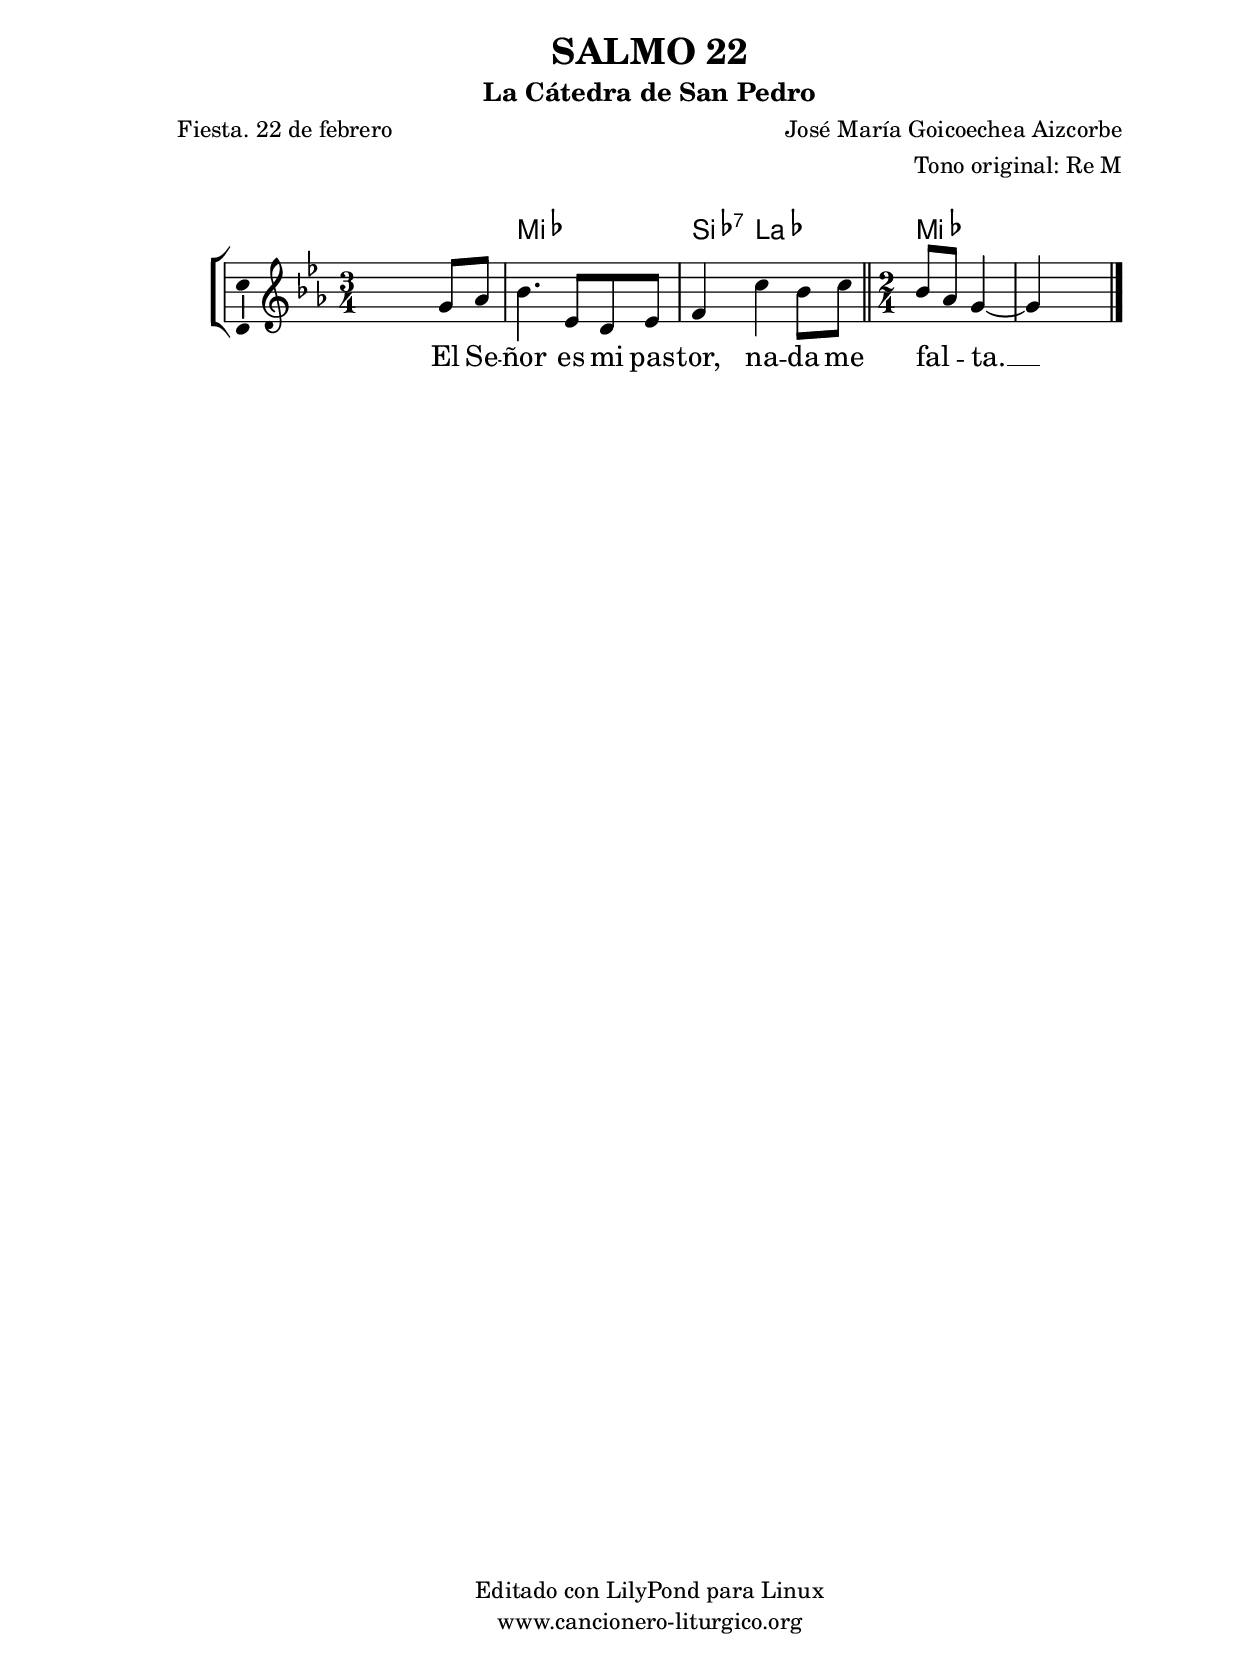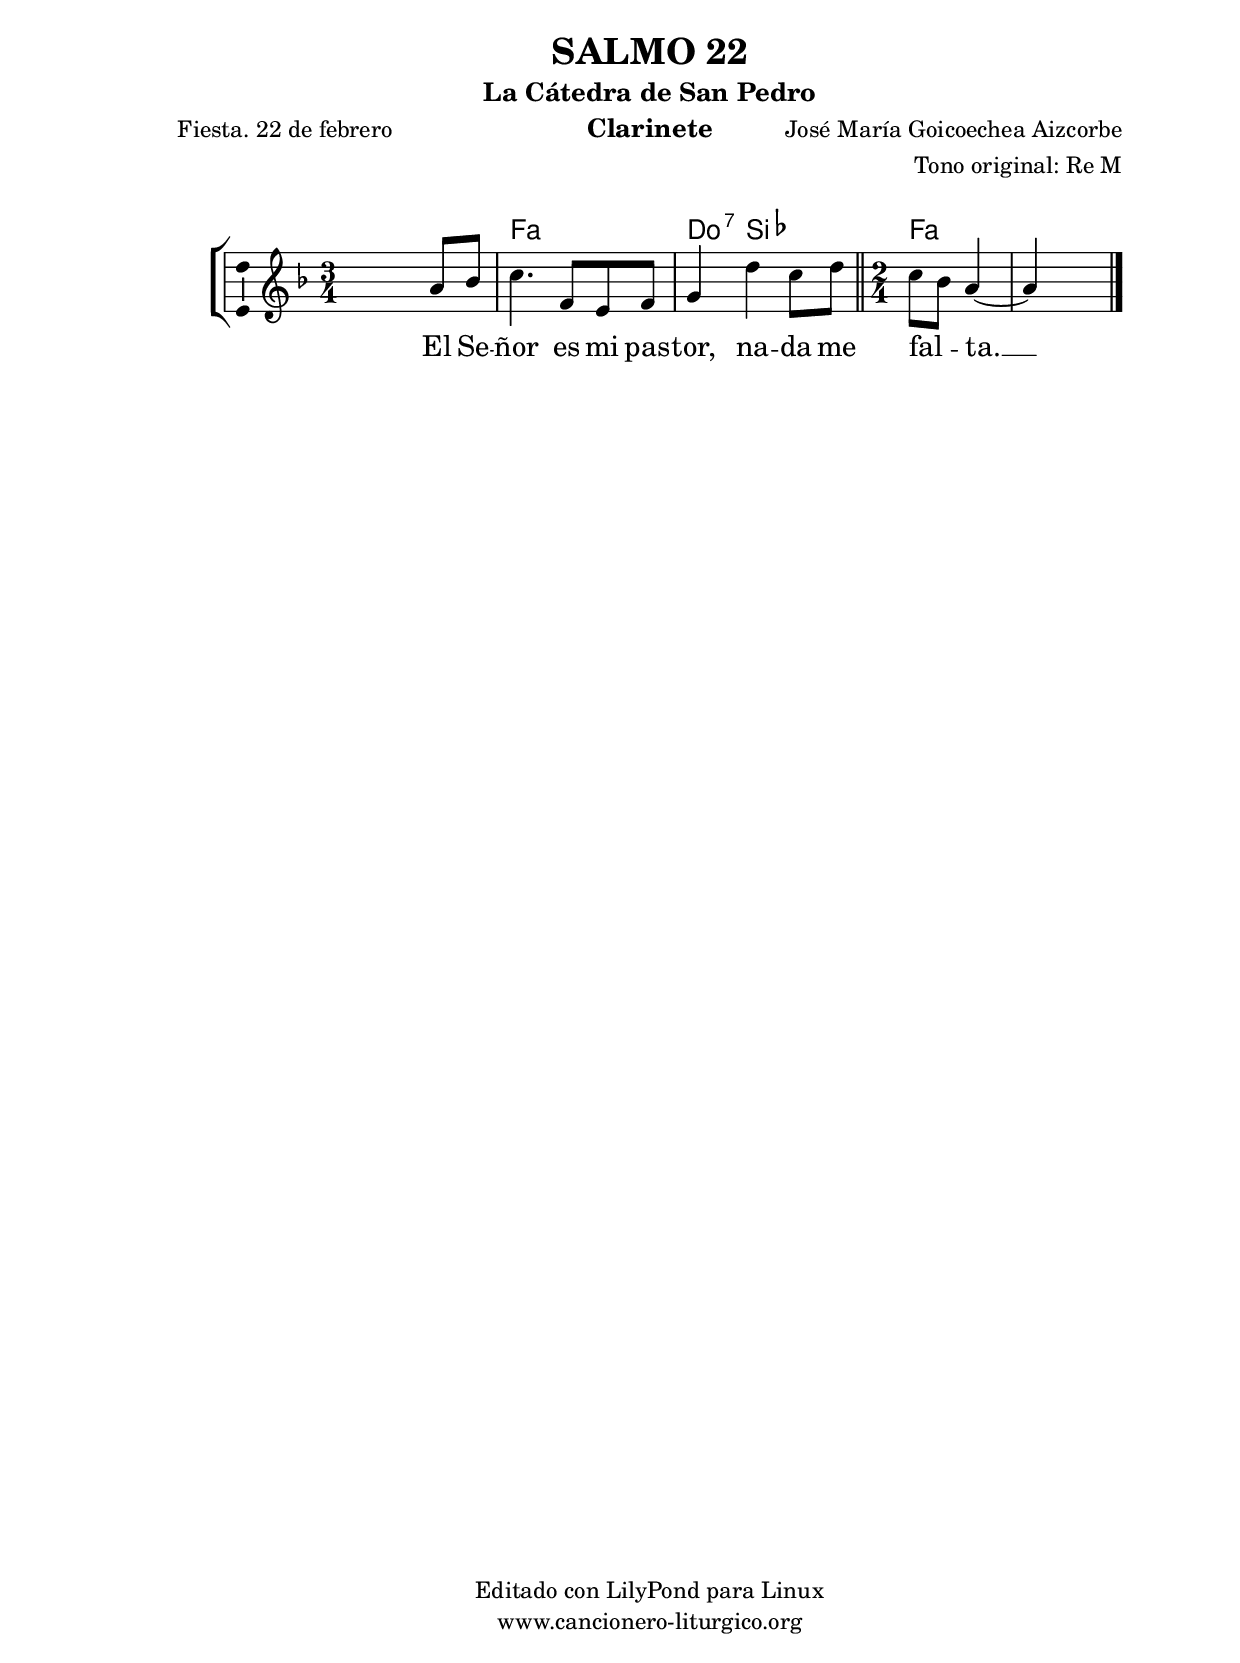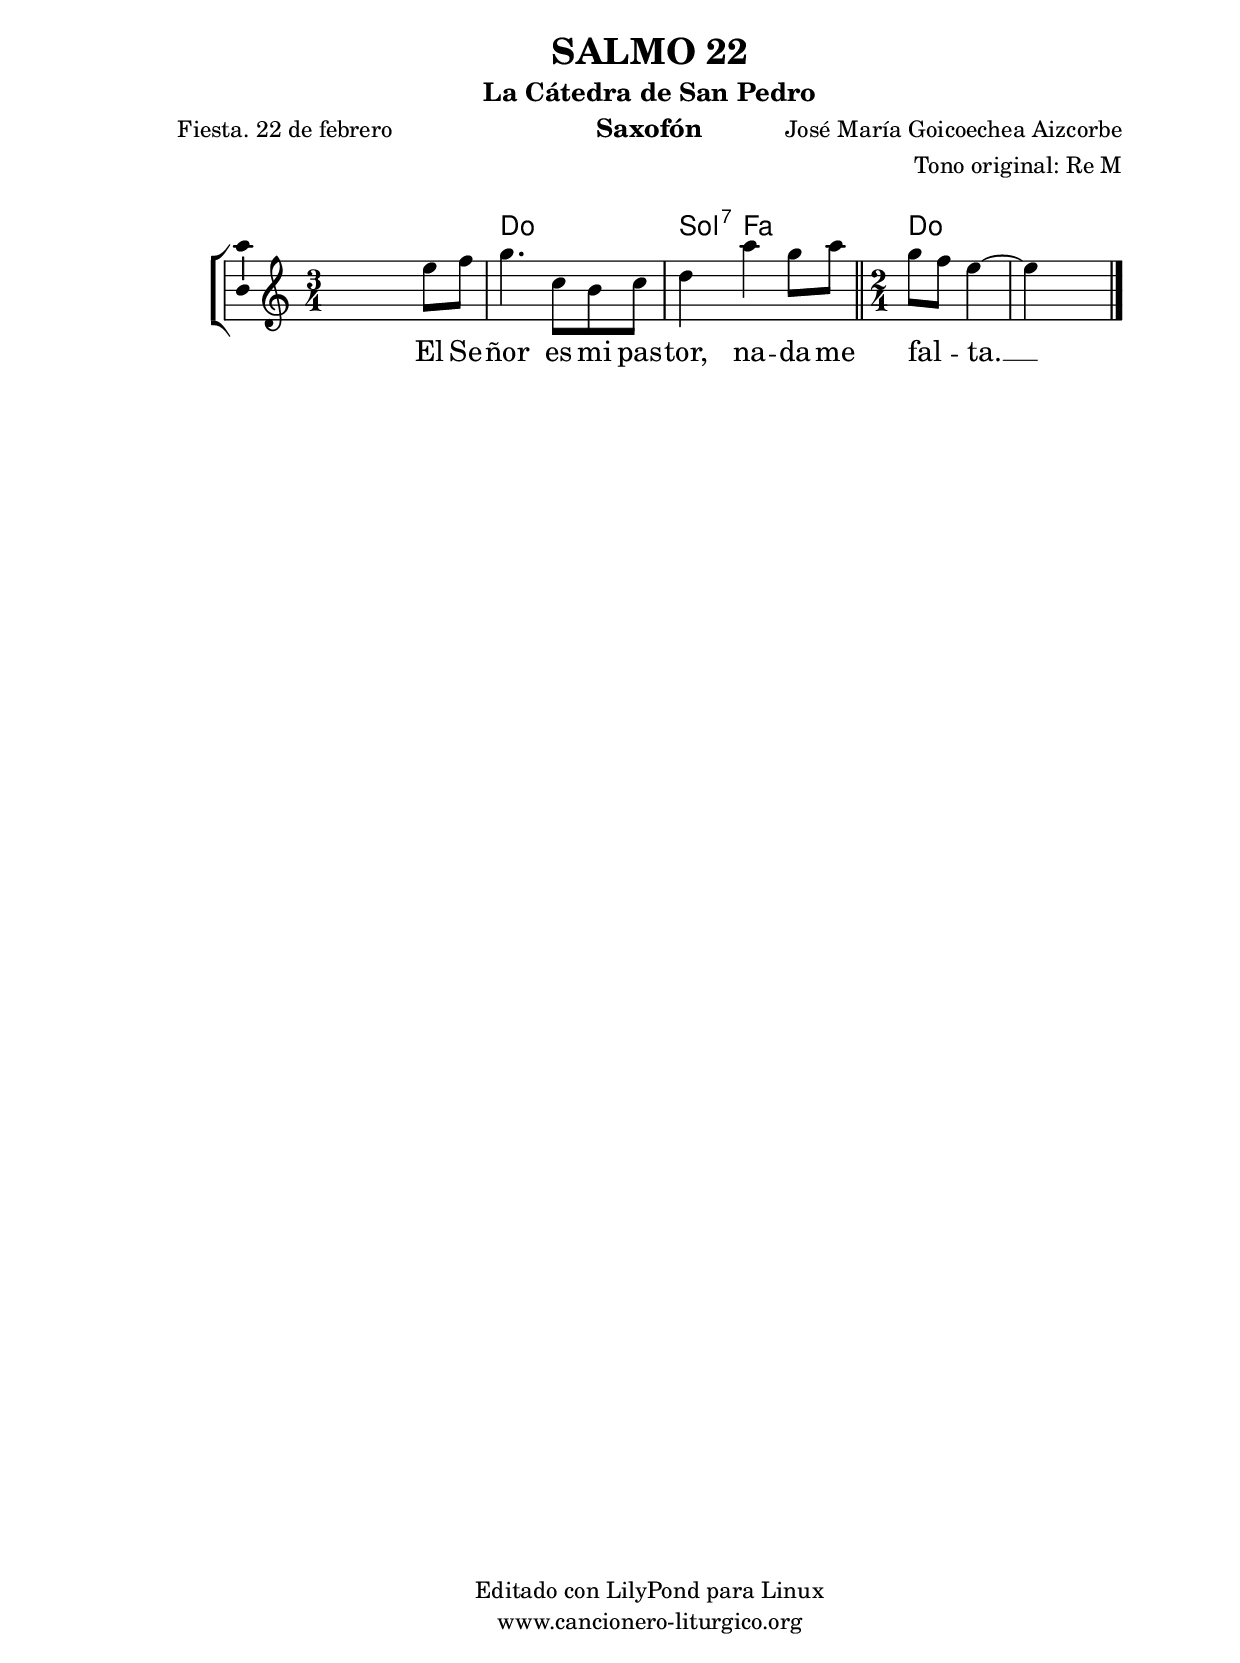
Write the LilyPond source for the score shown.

%
%para convertir .midi en .wav:
%timidity filename.midi -Ow -o finename.wav
%
%
%Para convertir de .wav a .mp3:
%lame -h -m j filename.wav
%
%
%para escuchar el midi:
%timidity nombrefichero.midi
%


%versión de lilypond para la que se ha escrito esta partitura:
\version "2.16.0"

	%Tamaño papel
	#(set-default-paper-size "a4")
	%Tamaño partitura
	#(set-global-staff-size 20)
	%No responde al pulsar sobre una nota
	#(ly:set-option 'point-and-click #f)

%parámetros del encabezamiento:
\header {
	title = "SALMO 22"
	subtitle = "La Cátedra de San Pedro"
	composer = "José María Goicoechea Aizcorbe"
	poet = "Fiesta. 22 de febrero"
	meter = ""
	arranger = "Tono original: Re M"
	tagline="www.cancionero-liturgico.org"
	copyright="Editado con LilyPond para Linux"
	tiempo = ""
	usos = "Salmo"
	letra = "El Señor es mi pastor, nada me falta."
	}

%parámetros asociados al papel:
\paper  {
	oddHeaderMarkup = \markup {\fill-line { \on-the-fly #not-first-page \fromproperty #'header:title \on-the-fly #not-first-page \fromproperty #'header:composer }}
	evenHeaderMarkup = \markup {\fill-line { \fromproperty #'header:composer \fromproperty #'header:title }}
	#(set-paper-size "a4")
	print-page-number = ##f
	first-page-number = 1
	print-first-page-number = ##f
%	head-separation = 3.0 \cm
	top-margin = 2.0 \cm
	bottom-margin = 0.5\cm
%%%	bottom-margin = -1.0\cm
	left-margin = 3.0 \cm
	line-width = 16.0 \cm 
	indent = 8\mm
	interscoreline = 2.\mm
	between-system-space = 15\mm
%	para que las partituras no llenen la hoja:
	ragged-bottom = ##t
%	idem para la última hoja:
	ragged-last-bottom = ##f
%	para que las partituras llenen el ancho del papel:
	ragged-last = ##f
	after-title-space = 2.5 \cm
%page-count=1
%system-count=8

	%Flexible Vertical Spacing
%	markup-markup-spacing =
%	#'((basic-distance . 15) (minimum-distance . 15) (padding . 3))
	markup-system-spacing =
	#'((basic-distance . 15) (minimum-distance . 15) (padding . 3))
	system-system-spacing =
	#'((basic-distance . 15) (minimum-distance . 15) (padding . 3))
	score-system-spacing =
	#'((basic-distance . 15) (minimum-distance . 15) (padding . 5))
%	top-system-spacing = % header
%	#'((basic-distance . 8) (minimum-distance . 0) (padding . 3))
%	top-markup-spacing =
%	#'((basic-distance . 20) (minimum-distance . 20) (padding . 3))
	last-bottom-spacing = % footer
	#'((basic-distance . 5) (minimum-distance . 5) (padding . 3))
%	score-markup-spacing =
%	#'((basic-distance . 16) (minimum-distance . 13) (padding . 3))

	}


%parámetros que afectan a toda la partitura:
global =  {
	%clave de sol (G):
	\clef G
	%armadura:
	\transpose d ees
	\key d \major
	\tempo 4=100
	\set Score.tempoHideNote = ##t
	}


acordes = {
	\italianChords
	\chordmode {
	\transpose d ees
{

s2.
d2. a4:7 g2 d s
	}
	}
}

melodia = 
	\transpose d ees
{
	\relative c'{

\time 3/4
s2 fis8 g
a4. d,8 cis d
e4 b' a8 b

\bar "||"
\time 2/4
a8 g fis4~
fis4 s4

	\bar "|."
	}
	}


texto = \lyricmode {
El Se -- ñor es mi pas -- tor, na -- da me fal -- _ ta. __
	}


acordesStaff = \context ChordNames = acordesStaff <<
	\set chordChanges = ##t
	\acordes
	>>


vozStaff = \context Voice = vozStaff
\with {\consists "Ambitus_engraver"}
<<
%	\set Staff.instrumentName = ""
%	\set Staff.shortInstrumentName = ""
%	\set Staff.midiInstrument = #"clarinet"
%	\set Staff.midiInstrument = #"cello"
%	\set Staff.midiInstrument = #"flute"
	\set Staff.midiInstrument = #"electric guitar (jazz)"
%	\set Staff.midiInstrument = #"english horn"
%	\set Staff.midiInstrument = #"violin"
%	\set Staff.midiInstrument = #"glockenspiel"
	\set Staff.midiMinimumVolume = #0.7
	\set Staff.midiMaximumVolume = #0.9
	\global
	\melodia
	>>


textoStaff = \context Lyrics = textoStaff <<
	\lyricsto vozStaff \texto
	>>

\book {
	\score {
		\context ChoirStaff {
			\override StaffGroup.SystemStartBracket #'collapse-height = #1
			\override Score.SystemStartBar #'collapse-height = #1
			<<
			\acordesStaff
			\vozStaff
			\textoStaff
			>>
			}
		\layout {
	    		\context {
				\Lyrics
				\override LyricText #'font-size = #2
				}
	   		 \context {
				\Score
				%fontSize = #3
				\override StaffSymbol #'staff-space = #(magstep +3)
				%\override Beam #'thickness = #0.55
				%\override SpacingSpanner #'spacing-increment = #1.0
				%\override Slur #'height-limit = #1.5
				}
			}
		}
	\score {
		\unfoldRepeats
		\context ChoirStaff {
			<<
			\acordesStaff
			\vozStaff
			>>
			}
		\midi {
	  		\context {
	  			\Score
				tempoWholesPerMinute = #(ly:make-moment 70 4)
				}
			}
		}
	}

%Partitura para clarinete
#(define output-suffix "C")
\book {
	\header{
		instrument = "Clarinete"
		}
	\score {
		\context ChoirStaff {
			\override StaffGroup.SystemStartBracket #'collapse-height = #1
			\override Score.SystemStartBar #'collapse-height = #1
\transpose c d
			<<
			\acordesStaff
			\vozStaff
			\textoStaff
			>>
			}
		\layout {
	    		\context {
				\Lyrics
				\override LyricText #'font-size = #2
				}
	   		 \context {
				\Score
				%fontSize = #3
				\override StaffSymbol #'staff-space = #(magstep +3)
				%\override Beam #'thickness = #0.55
				%\override SpacingSpanner #'spacing-increment = #1.0
				%\override Slur #'height-limit = #1.5
				}
			}
		}
	}

%Partitura para saxofón
#(define output-suffix "S")
\book {
	\header{
		instrument = "Saxofón"
		}
	\score {
		\context ChoirStaff {
			\override StaffGroup.SystemStartBracket #'collapse-height = #1
			\override Score.SystemStartBar #'collapse-height = #1
\transpose c a
			<<
			\acordesStaff
			\vozStaff
			\textoStaff
			>>
			}
		\layout {
	    		\context {
				\Lyrics
				\override LyricText #'font-size = #2
				}
	   		 \context {
				\Score
				%fontSize = #3
				\override StaffSymbol #'staff-space = #(magstep +3)
				%\override Beam #'thickness = #0.55
				%\override SpacingSpanner #'spacing-increment = #1.0
				%\override Slur #'height-limit = #1.5
				}
			}
		}
	}

